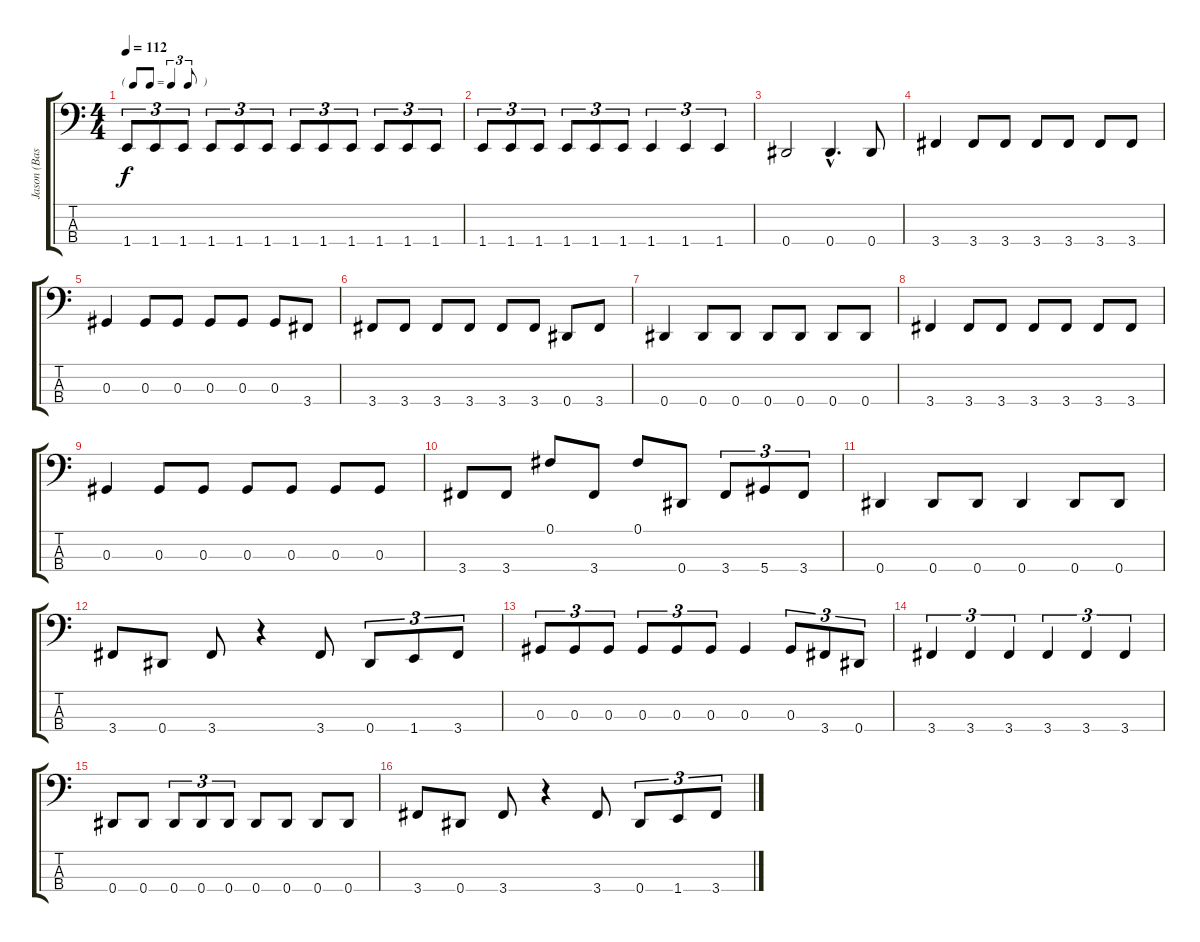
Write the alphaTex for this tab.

\track ("Jason (Bass)" "Jason (Bas") {instrument electricbasspick}
\staff {score tabs}
\tuning (Gb2 Db2 Ab1 Eb1) {hide}
\ts (4 4)
\tf triplet8th
\tempo 112
\clef f4
\ks c
1.4.8{tu (3 2) dy f} 1.4.8{tu (3 2)} 1.4.8{tu (3 2)} 1.4.8{tu (3 2)} 1.4.8{tu (3 2)} 1.4.8{tu (3 2)} 1.4.8{tu (3 2)} 1.4.8{tu (3 2)} 1.4.8{tu (3 2)} 1.4.8{tu (3 2)} 1.4.8{tu (3 2)} 1.4.8{tu (3 2)} |
1.4.8{tu (3 2)} 1.4.8{tu (3 2)} 1.4.8{tu (3 2)} 1.4.8{tu (3 2)} 1.4.8{tu (3 2)} 1.4.8{tu (3 2)} 1.4.4{tu (3 2)} 1.4.4{tu (3 2)} 1.4.4{tu (3 2)} |
0.4.2 0.4{hac}.4{d} 0.4.8 |
3.4.4 3.4.8 3.4.8 3.4.8 3.4.8 3.4.8 3.4.8 |
0.3.4 0.3.8 0.3.8 0.3.8 0.3.8 0.3.8 3.4.8 |
3.4.8 3.4.8 3.4.8 3.4.8 3.4.8 3.4.8 0.4.8 3.4.8 |
0.4.4 0.4.8 0.4.8 0.4.8 0.4.8 0.4.8 0.4.8 |
3.4.4 3.4.8 3.4.8 3.4.8 3.4.8 3.4.8 3.4.8 |
0.3.4 0.3.8 0.3.8 0.3.8 0.3.8 0.3.8 0.3.8 |
3.4.8 3.4.8 0.1.8 3.4.8 0.1.8 0.4.8 3.4.8{tu (3 2)} 5.4.8{tu (3 2)} 3.4.8{tu (3 2)} |
0.4.4 0.4.8 0.4.8 0.4.4 0.4.8 0.4.8 |
3.4.8 0.4.8 3.4.8 r.4 3.4.8 0.4.8{tu (3 2)} 1.4.8{tu (3 2)} 3.4.8{tu (3 2)} |
0.3.8{tu (3 2)} 0.3.8{tu (3 2)} 0.3.8{tu (3 2)} 0.3.8{tu (3 2)} 0.3.8{tu (3 2)} 0.3.8{tu (3 2)} 0.3.4 0.3.8{tu (3 2)} 3.4.8{tu (3 2)} 0.4.8{tu (3 2)} |
3.4.4{tu (3 2)} 3.4.4{tu (3 2)} 3.4.4{tu (3 2)} 3.4.4{tu (3 2)} 3.4.4{tu (3 2)} 3.4.4{tu (3 2)} |
0.4.8 0.4.8 0.4.8{tu (3 2)} 0.4.8{tu (3 2)} 0.4.8{tu (3 2)} 0.4.8 0.4.8 0.4.8 0.4.8 |
3.4.8 0.4.8 3.4.8 r.4 3.4.8 0.4.8{tu (3 2)} 1.4.8{tu (3 2)} 3.4.8{tu (3 2)}
